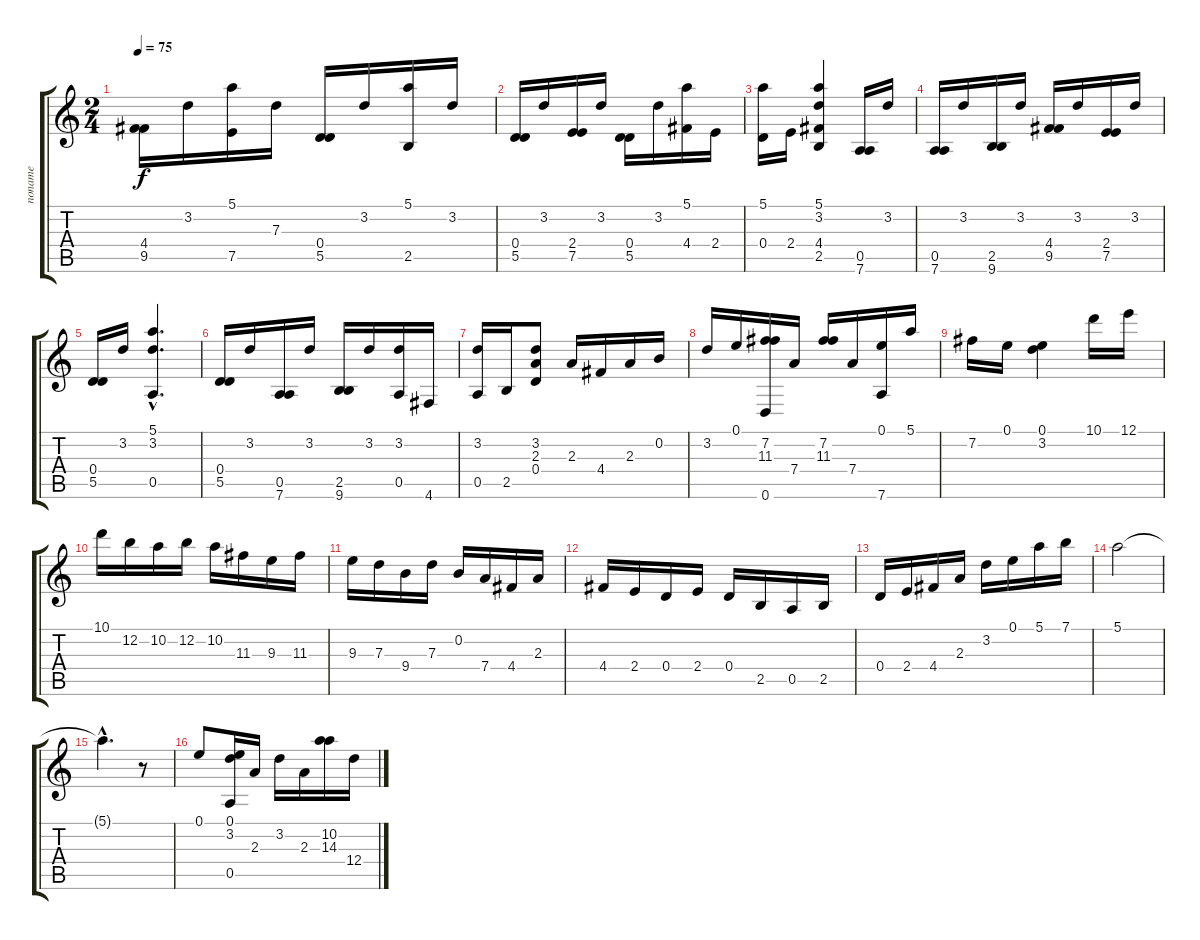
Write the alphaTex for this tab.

\track ("noname" "noname") {instrument acousticguitarnylon}
\staff {score tabs}
\tuning (E4 B3 G3 D3 A2 D2) {hide}
\ts (2 4)
\tempo 75
\clef g2
\ks c
(4.4 9.5).16{dy f} 3.2.16 (5.1 7.5).16 7.3.16 (0.4 5.5).16 3.2.16 (5.1 2.5).16 3.2.16 |
(0.4 5.5).16 3.2.16 (2.4 7.5).16 3.2.16 (0.4 5.5).16 3.2.16 (5.1 4.4).16 2.4.16 |
(5.1 0.4).16 2.4.16 (5.1 3.2 4.4 2.5).4 (0.5 7.6).16 3.2.16 |
(0.5 7.6).16 3.2.16 (2.5 9.6).16 3.2.16 (4.4 9.5).16 3.2.16 (2.4 7.5).16 3.2.16 |
(0.4 5.5).16 3.2.16 (5.1{hac} 3.2{hac} 0.5).4{d} |
(0.4 5.5).16 3.2.16 (0.5 7.6).16 3.2.16 (2.5 9.6).16 3.2.16 (3.2 0.5).16 4.6.16 |
(3.2 0.5).16 2.5.16 (3.2 2.3 0.4).8 2.3.16 4.4.16 2.3.16 0.2.16 |
3.2.16 0.1.16 (7.2 11.3 0.6).16 7.4.16 (7.2 11.3).16 7.4.16 (0.1 7.6).16 5.1.16 |
7.2.16 0.1.16 (0.1 3.2).4 10.1.16 12.1.16 |
10.1.16 12.2.16 10.2.16 12.2.16 10.2.16 11.3.16 9.3.16 11.3.16 |
9.3.16 7.3.16 9.4.16 7.3.16 0.2.16 7.4.16 4.4.16 2.3.16 |
4.4.16 2.4.16 0.4.16 2.4.16 0.4.16 2.5.16 0.5.16 2.5.16 |
0.4.16 2.4.16 4.4.16 2.3.16 3.2.16 0.1.16 5.1.16 7.1.16 |
5.1.2 |
5.1{hac t}.4{d} r.8 |
0.1.8 (0.1 3.2 0.5).16 2.3.16 3.2.16 2.3.16 (10.2 14.3).16 12.4.16
